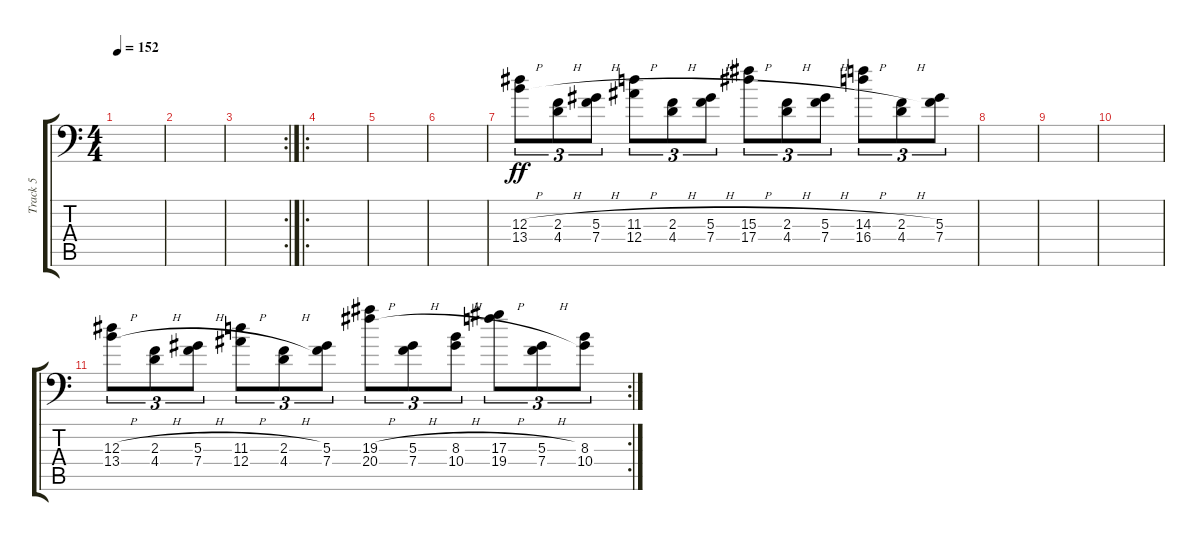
\track ("Track 5" "Track 5") {instrument distortionguitar}
\staff {score tabs}
\tuning (C4 G3 Eb3 Bb2 F2 Bb1) {hide}
\ts (4 4)
\tempo 152
\clef f4
\ks c
|
|
\rc 2
|
\ro
|
|
|
(12.3{h} 13.4{h}).8{tu (3 2) dy ff} (2.3{h} 4.4{h}).8{tu (3 2)} (5.3{h} 7.4{h}).8{tu (3 2)} (11.3{h} 12.4{h}).8{tu (3 2)} (2.3{h} 4.4{h}).8{tu (3 2)} (5.3{h} 7.4{h}).8{tu (3 2)} (15.3{h} 17.4{h}).8{tu (3 2)} (2.3{h} 4.4{h}).8{tu (3 2)} (5.3{h} 7.4{h}).8{tu (3 2)} (14.3{h} 16.4{h}).8{tu (3 2)} (2.3{h} 4.4{h}).8{tu (3 2)} (5.3 7.4).8{tu (3 2)} |
|
|
|
\rc 2
(12.3{h} 13.4{h}).8{tu (3 2)} (2.3{h} 4.4{h}).8{tu (3 2)} (5.3{h} 7.4{h}).8{tu (3 2)} (11.3{h} 12.4{h}).8{tu (3 2)} (2.3{h} 4.4{h}).8{tu (3 2)} (5.3 7.4).8{tu (3 2)} (19.3{h} 20.4{h}).8{tu (3 2)} (5.3{h} 7.4{h}).8{tu (3 2)} (8.3{h} 10.4{h}).8{tu (3 2)} (17.3{h} 19.4{h}).8{tu (3 2)} (5.3{h} 7.4{h}).8{tu (3 2)} (8.3 10.4).8{tu (3 2)}
